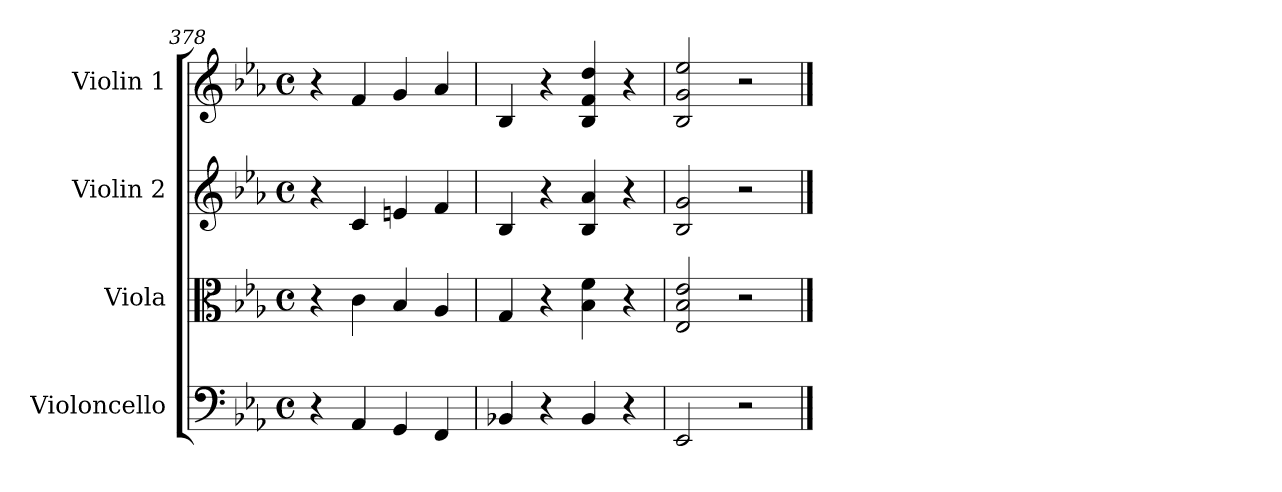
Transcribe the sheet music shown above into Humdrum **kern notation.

**kern	**kern	**kern	**kern
*part4	*part3	*part2	*part1
*staff4	*staff3	*staff2	*staff1
*I"Violoncello	*I"Viola	*I"Violin 2	*I"Violin 1
*I'Vc	*I'Vla	*I'Vln	*I'Vln
*clefF4	*clefC3	*clefG2	*clefG2
*k[b-e-a-]	*k[b-e-a-]	*k[b-e-a-]	*k[b-e-a-]
*M4/4	*M4/4	*M4/4	*M4/4
*met(c)	*met(c)	*met(c)	*met(c)
=378	=378	=378	=378
4r	4r	4r	4r
4AA-/	4c\	4c/	4f/
4GG/	4B-/	4en/	4g/
4FF/	4A-/	4f/	4a-/
!!LO:LB:g=z
=379	=379	=379	=379
4BB-X/	4G/	4B-/	4B-/
4r	4r	4r	4r
4BB-/	4B-\ 4f\	4B-/ 4a-/	4B-/ 4f/ 4dd/
4r	4r	4r	4r
=380	=380	=380	=380
2EE-/	2E-/ 2B-/ 2e-/	2B-/ 2g/	2B-/ 2g/ 2ee-/
2r	2r	2r	2r
==	==	==	==
*-	*-	*-	*-
